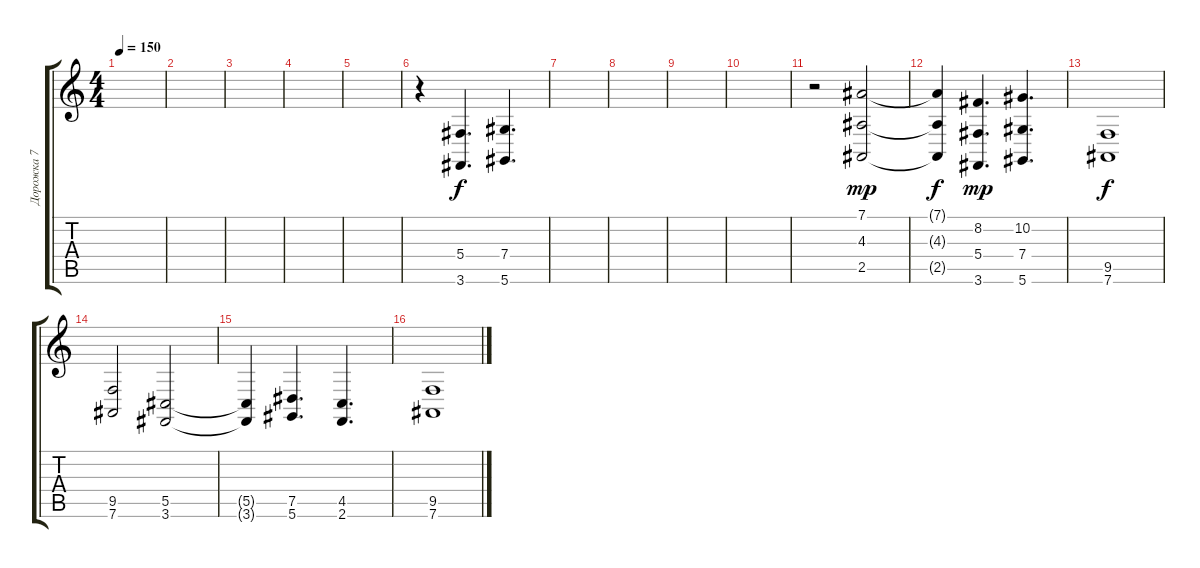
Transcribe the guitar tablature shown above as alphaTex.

\track ("Дорожка 7" "Дорожка 7") {instrument stringensemble1}
\staff {score tabs}
\tuning (Eb4 Bb3 Gb3 Db3 Ab2 Eb2) {hide}
\ts (4 4)
\tempo 150
\clef g2
\ks c
|
|
|
|
|
r.4 (5.4 3.6).4{d dy f} (7.4 5.6).4{d} |
|
|
|
|
r.2 (7.1 4.3 2.5).2{dy mp} |
(7.1{t} 4.3{t} 2.5{t}).4{dy f} (8.2 5.4 3.6).4{d dy mp} (10.2 7.4 5.6).4{d} |
(9.5 7.6).1{dy f} |
(9.5 7.6).2 (5.5 3.6).2 |
(5.5{t} 3.6{t}).4 (7.5 5.6).4{d} (4.5 2.6).4{d} |
(9.5 7.6).1
